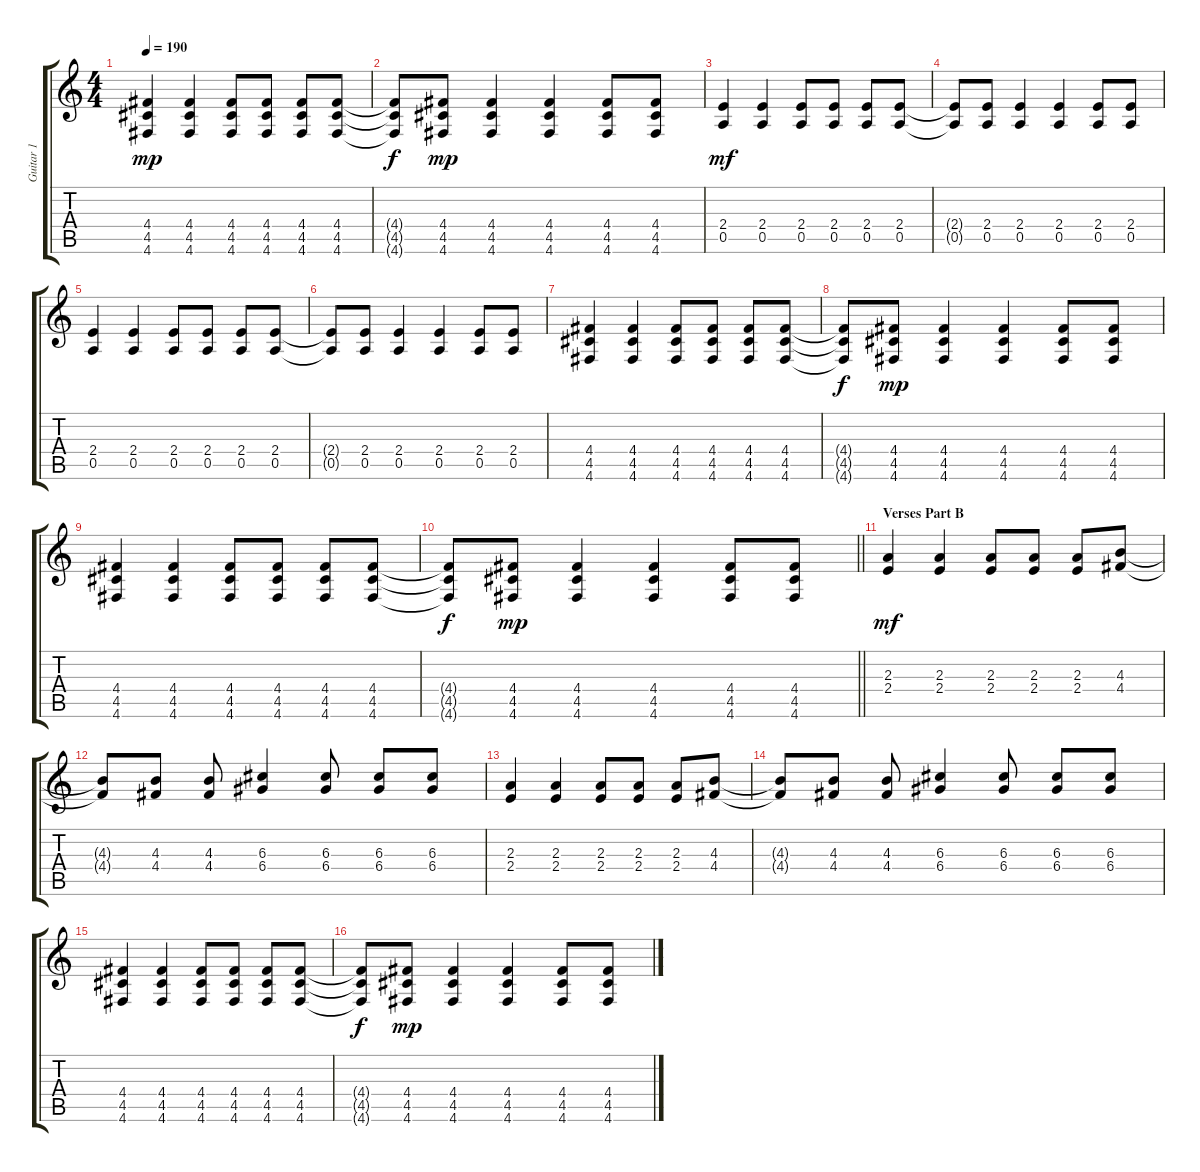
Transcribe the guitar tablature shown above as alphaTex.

\track ("Guitar 1" "Guitar 1") {instrument overdrivenguitar}
\staff {score tabs}
\tuning (E4 B3 G3 D3 A2 D2) {hide}
\ts (4 4)
\tempo 190
\clef g2
\ks c
(4.4 4.5 4.6).4{dy mp} (4.4 4.5 4.6).4 (4.4 4.5 4.6).8 (4.4 4.5 4.6).8 (4.4 4.5 4.6).8 (4.4 4.5 4.6).8 |
(4.4{t} 4.5{t} 4.6{t}).8{dy f} (4.4 4.5 4.6).8{dy mp} (4.4 4.5 4.6).4 (4.4 4.5 4.6).4 (4.4 4.5 4.6).8 (4.4 4.5 4.6).8 |
(2.4 0.5).4{dy mf} (2.4 0.5).4 (2.4 0.5).8 (2.4 0.5).8 (2.4 0.5).8 (2.4 0.5).8 |
(2.4{t} 0.5{t}).8 (2.4 0.5).8 (2.4 0.5).4 (2.4 0.5).4 (2.4 0.5).8 (2.4 0.5).8 |
(2.4 0.5).4 (2.4 0.5).4 (2.4 0.5).8 (2.4 0.5).8 (2.4 0.5).8 (2.4 0.5).8 |
(2.4{t} 0.5{t}).8 (2.4 0.5).8 (2.4 0.5).4 (2.4 0.5).4 (2.4 0.5).8 (2.4 0.5).8 |
(4.4 4.5 4.6).4 (4.4 4.5 4.6).4 (4.4 4.5 4.6).8 (4.4 4.5 4.6).8 (4.4 4.5 4.6).8 (4.4 4.5 4.6).8 |
(4.4{t} 4.5{t} 4.6{t}).8{dy f} (4.4 4.5 4.6).8{dy mp} (4.4 4.5 4.6).4 (4.4 4.5 4.6).4 (4.4 4.5 4.6).8 (4.4 4.5 4.6).8 |
(4.4 4.5 4.6).4 (4.4 4.5 4.6).4 (4.4 4.5 4.6).8 (4.4 4.5 4.6).8 (4.4 4.5 4.6).8 (4.4 4.5 4.6).8 |
\barLineRight lightlight
(4.4{t} 4.5{t} 4.6{t}).8{dy f} (4.4 4.5 4.6).8{dy mp} (4.4 4.5 4.6).4 (4.4 4.5 4.6).4 (4.4 4.5 4.6).8 (4.4 4.5 4.6).8 |
\section ("" "Verses Part B")
(2.3 2.4).4{dy mf} (2.3 2.4).4 (2.3 2.4).8 (2.3 2.4).8 (2.3 2.4).8 (4.3 4.4).8 |
(4.3{t} 4.4{t}).8 (4.3 4.4).8 (4.3 4.4).8 (6.3 6.4).4 (6.3 6.4).8 (6.3 6.4).8 (6.3 6.4).8 |
(2.3 2.4).4 (2.3 2.4).4 (2.3 2.4).8 (2.3 2.4).8 (2.3 2.4).8 (4.3 4.4).8 |
(4.3{t} 4.4{t}).8 (4.3 4.4).8 (4.3 4.4).8 (6.3 6.4).4 (6.3 6.4).8 (6.3 6.4).8 (6.3 6.4).8 |
(4.4 4.5 4.6).4 (4.4 4.5 4.6).4 (4.4 4.5 4.6).8 (4.4 4.5 4.6).8 (4.4 4.5 4.6).8 (4.4 4.5 4.6).8 |
(4.4{t} 4.5{t} 4.6{t}).8{dy f} (4.4 4.5 4.6).8{dy mp} (4.4 4.5 4.6).4 (4.4 4.5 4.6).4 (4.4 4.5 4.6).8 (4.4 4.5 4.6).8
